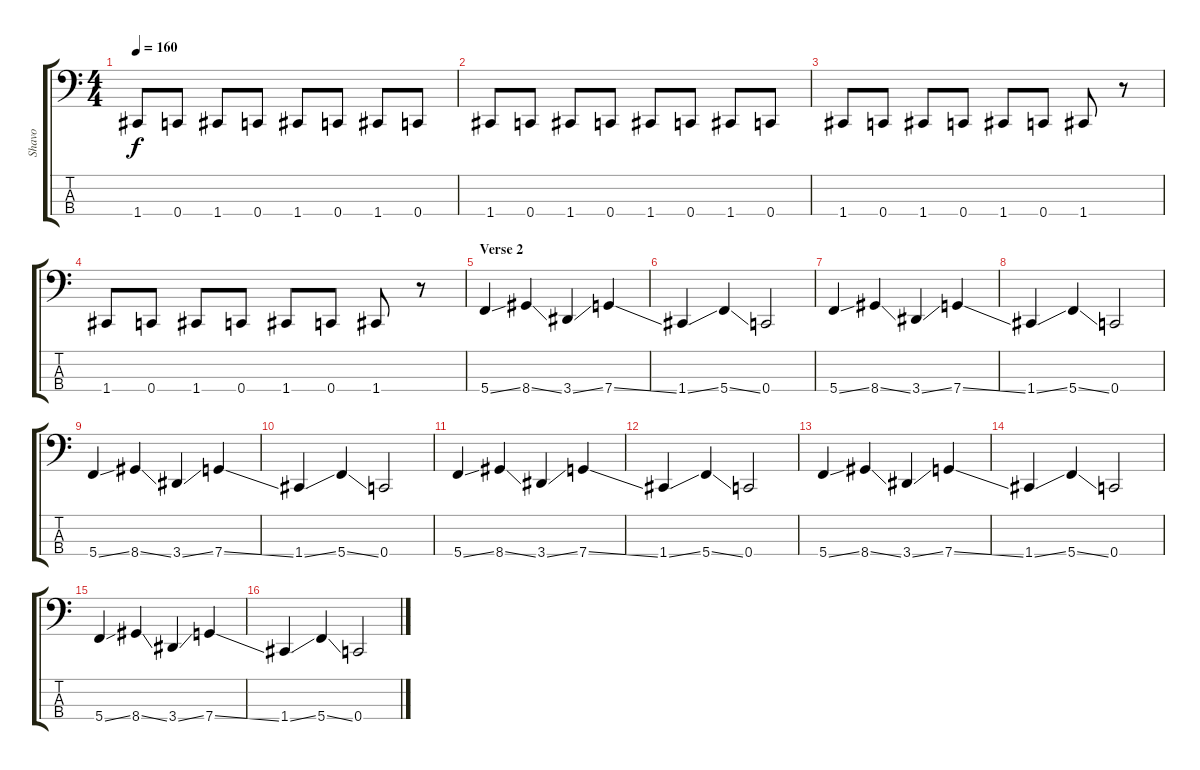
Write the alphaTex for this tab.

\track ("Shavo" "Shavo") {instrument electricbassfinger}
\staff {score tabs}
\tuning (F2 C2 G1 C1) {hide}
\ts (4 4)
\tempo 160
\clef f4
\ks c
1.4.8{dy f} 0.4.8 1.4.8 0.4.8 1.4.8 0.4.8 1.4.8 0.4.8 |
1.4.8 0.4.8 1.4.8 0.4.8 1.4.8 0.4.8 1.4.8 0.4.8 |
1.4.8 0.4.8 1.4.8 0.4.8 1.4.8 0.4.8 1.4.8 r.8 |
1.4.8 0.4.8 1.4.8 0.4.8 1.4.8 0.4.8 1.4.8 r.8 |
\section ("" "Verse 2")
5.4{ss}.4 8.4{ss}.4 3.4{ss}.4 7.4{ss}.4 |
1.4{ss}.4 5.4{ss}.4 0.4.2 |
5.4{ss}.4 8.4{ss}.4 3.4{ss}.4 7.4{ss}.4 |
1.4{ss}.4 5.4{ss}.4 0.4.2 |
5.4{ss}.4 8.4{ss}.4 3.4{ss}.4 7.4{ss}.4 |
1.4{ss}.4 5.4{ss}.4 0.4.2 |
5.4{ss}.4 8.4{ss}.4 3.4{ss}.4 7.4{ss}.4 |
1.4{ss}.4 5.4{ss}.4 0.4.2 |
5.4{ss}.4 8.4{ss}.4 3.4{ss}.4 7.4{ss}.4 |
1.4{ss}.4 5.4{ss}.4 0.4.2 |
5.4{ss}.4 8.4{ss}.4 3.4{ss}.4 7.4{ss}.4 |
1.4{ss}.4 5.4{ss}.4 0.4.2
